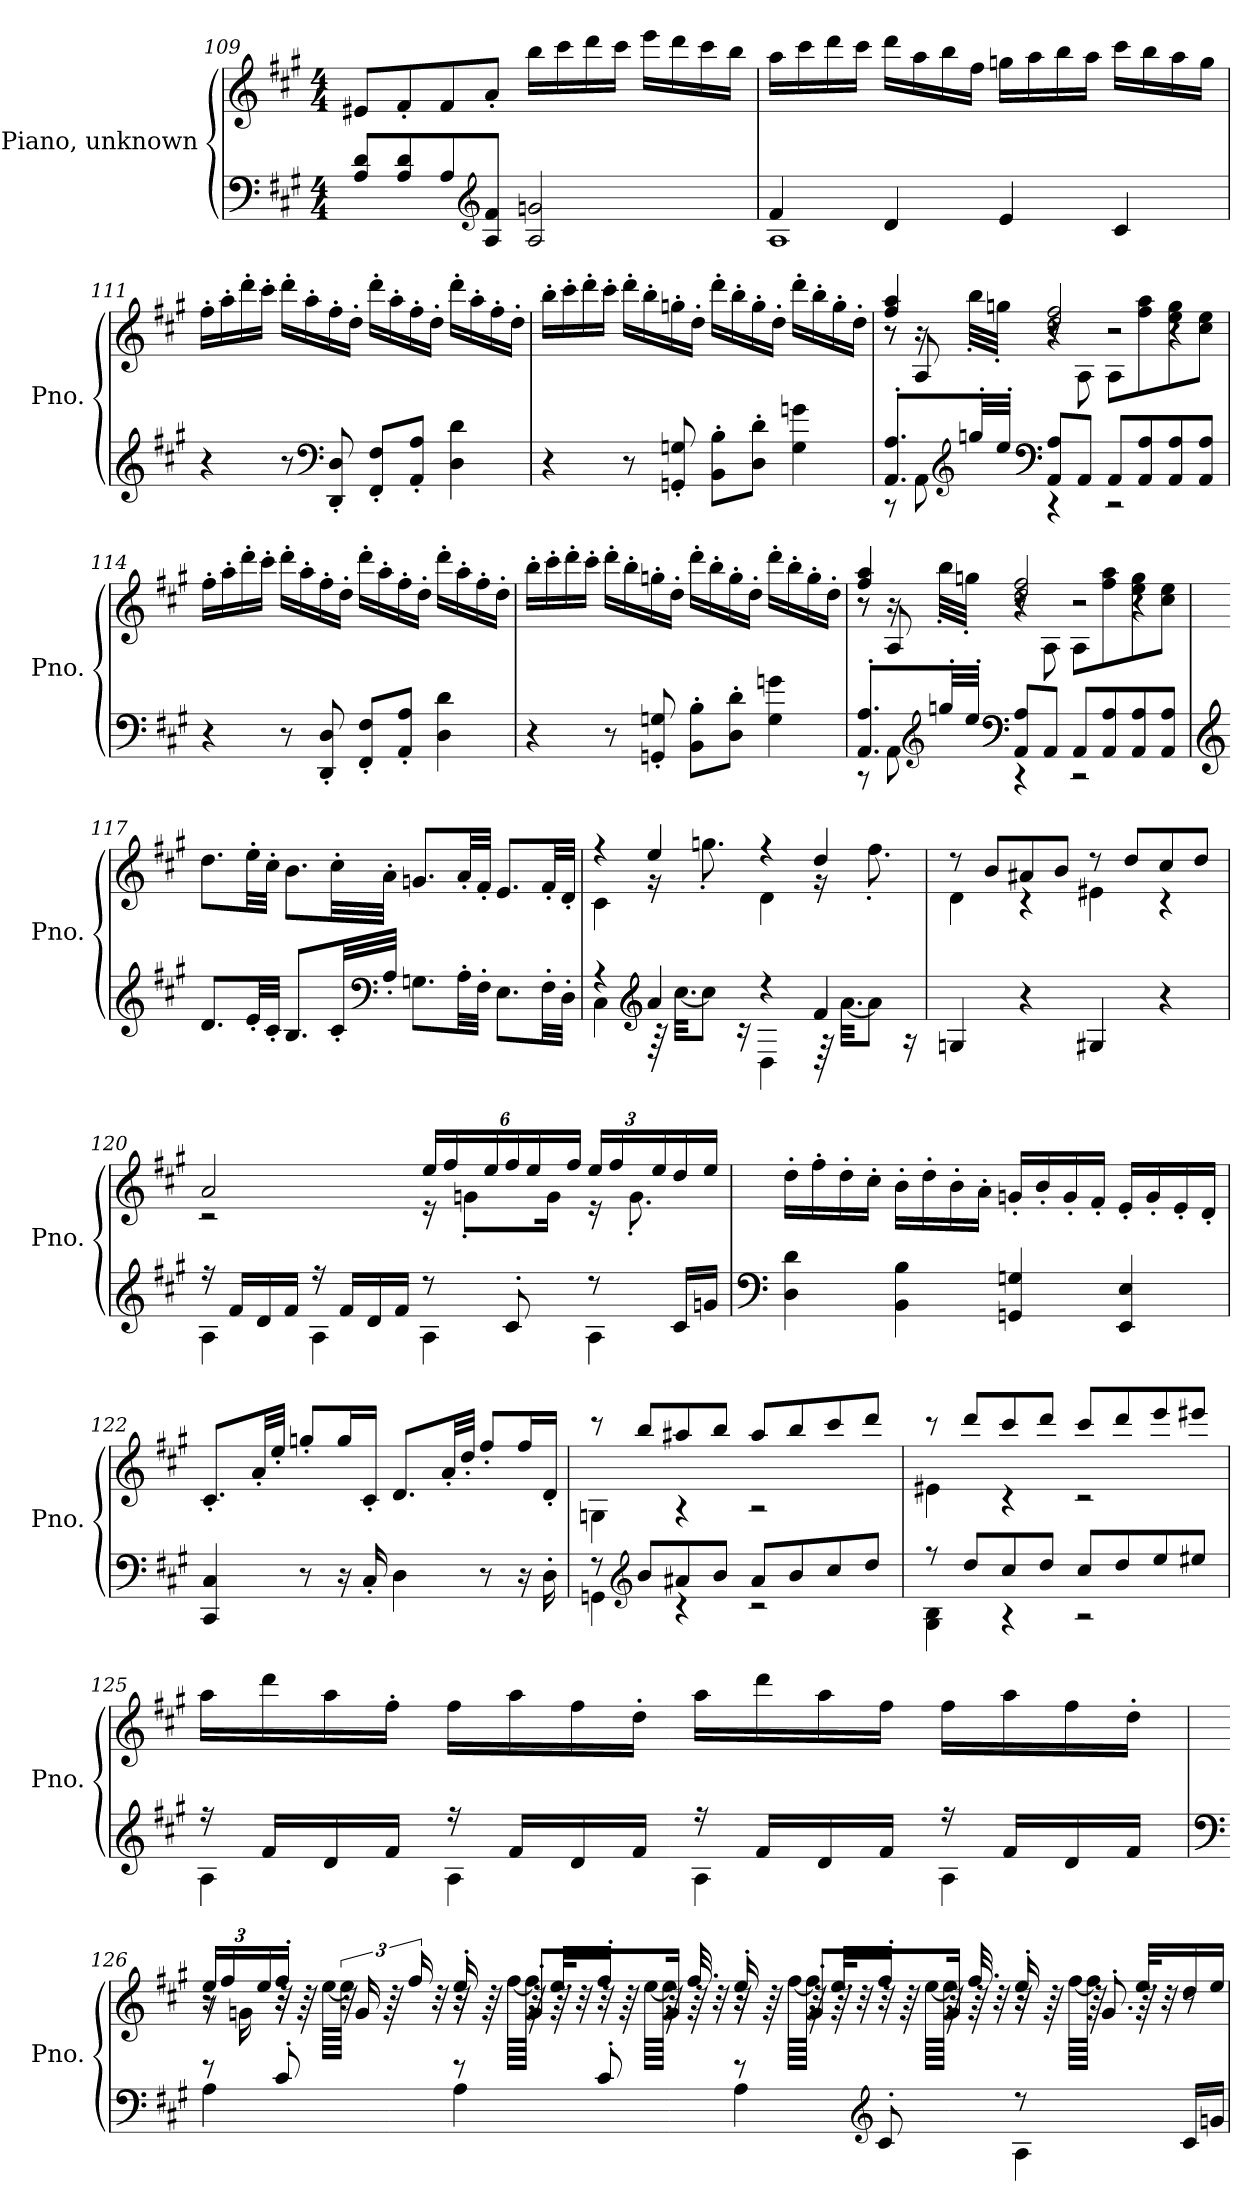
**kern	**kern
*part1	*part1
*staff2	*staff1
*I"Piano, unknown	*
*I'Pno.	*
*clefF4	*clefG2
*k[f#c#g#]	*k[f#c#g#]
*M4/4	*M4/4
=109	=109
8A/ 8d/L	8e#X/L
8A/ 8d/	8f#'/
8A/	8f#/
*clefG2	*
8A/ 8f#/J	8a'/J
2A/ 2gn/	16bb\LL
.	16ccc#\
.	16ddd\
.	16ccc#\JJ
.	16eee\LL
.	16ddd\
.	16ccc#\
.	16bb\JJ
!!LO:LB:g=z
=110	=110
*^	*
4f#/	1A	16aa\LL
.	.	16ccc#\
.	.	16ddd\
.	.	16ccc#\JJ
4d/	.	16ddd\LL
.	.	16aa\
.	.	16bb\
.	.	16ff#\JJ
4e/	.	16ggn\LL
.	.	16aa\
.	.	16bb\
.	.	16aa\JJ
4c#/	.	16ccc#\LL
.	.	16bb\
.	.	16aa\
.	.	16gg\JJ
*v	*v	*
=111	=111
4r	16ff#'\LL
.	16aa'\
.	16ddd'\
.	16ccc#'\JJ
8r	16ddd'\LL
.	16aa'\
*clefF4	*
8DD/' 8D/'	16ff#'\
.	16dd'\JJ
8FF#/' 8F#/'L	16ddd'\LL
.	16aa'\
8AA/' 8A/'J	16ff#'\
.	16dd'\JJ
4D\ 4d\	16ddd'\LL
.	16aa'\
.	16ff#'\
.	16dd'\JJ
!!LO:LB:g=z
=112	=112
4r	16bb'\LL
.	16ccc#'\
.	16ddd'\
.	16ccc#'\JJ
8r	16ddd'\LL
.	16bb'\
8GGn/' 8Gn/'	16ggn'\
.	16dd'\JJ
8BB\' 8B\'L	16ddd'\LL
.	16bb'\
8D\' 8d\'J	16gg'\
.	16dd'\JJ
4G\ 4gn\	16ddd'\LL
.	16bb'\
.	16gg'\
.	16dd'\JJ
=113	=113
*^	*^
*	*	*	*^
8.AA/' 8.A/'L	8r	4ff#/ 4aa/	8r	8r
.	8AA\	.	16r	8A/
*clefG2	*	*	*	*
32ggn'/LL	.	.	32bb'\LLL	.
32ee'/JJJ	.	.	32ggn'\JJJ	.
*clefF4	*	*	*	*
8AA/ 8A/L	4r	2dd/ 2ff#/	8r	4r
8AA/J	.	.	8A\	.
8AA/L	2r	.	8A\L	2r
8AA/ 8A/	.	.	8ff#\ 8aa\	.
8AA/ 8A/	.	4r	8ee\ 8gg\	.
8AA/ 8A/J	.	.	8cc#\ 8ee\J	.
*v	*v	*	*	*
*	*v	*v	*v
!!LO:PB:g=z
=114	=114
4r	16ff#'\LL
.	16aa'\
.	16ddd'\
.	16ccc#'\JJ
8r	16ddd'\LL
.	16aa'\
8DD/' 8D/'	16ff#'\
.	16dd'\JJ
8FF#/' 8F#/'L	16ddd'\LL
.	16aa'\
8AA/' 8A/'J	16ff#'\
.	16dd'\JJ
4D\ 4d\	16ddd'\LL
.	16aa'\
.	16ff#'\
.	16dd'\JJ
=115	=115
4r	16bb'\LL
.	16ccc#'\
.	16ddd'\
.	16ccc#'\JJ
8r	16ddd'\LL
.	16bb'\
8GGn/' 8Gn/'	16ggn'\
.	16dd'\JJ
8BB\' 8B\'L	16ddd'\LL
.	16bb'\
8D\' 8d\'J	16gg'\
.	16dd'\JJ
4G\ 4gn\	16ddd'\LL
.	16bb'\
.	16gg'\
.	16dd'\JJ
!!LO:LB:g=z
=116	=116
*^	*^
*	*	*	*^
8.AA/' 8.A/'L	8r	4ff#/ 4aa/	8r	8r
.	8AA\	.	16r	8A/
*clefG2	*	*	*	*
32ggn'/LL	.	.	32bb'\LLL	.
32ee'/JJJ	.	.	32ggn'\JJJ	.
*clefF4	*	*	*	*
8AA/ 8A/L	4r	2dd/ 2ff#/	8r	4r
8AA/J	.	.	8A\	.
8AA/L	2r	.	8A\L	2r
8AA/ 8A/	.	.	8ff#\ 8aa\	.
8AA/ 8A/	.	4r	8ee\ 8gg\	.
8AA/ 8A/J	.	.	8cc#\ 8ee\J	.
*v	*v	*	*	*
*	*v	*v	*v
=117	=117
*clefG2	*
8.d/L	8.dd\L
32e'/LL	32ee'\LL
32c#'/JJJ	32cc#'\JJJ
8.B/L	8.b\L
32c#'/LL	32cc#'\LL
*clefF4	*
32A'/JJJ	32a'\JJJ
8.Gn\L	8.gn/L
32A'\LL	32a'/LL
32F#'\JJJ	32f#'/JJJ
8.E\L	8.e/L
32F#'\LL	32f#'/LL
32D'\JJJ	32d'/JJJ
!!LO:LB:g=z
=118	=118
*^	*^
4r	4C#\	4r	4c#\
*clefG2	*	*	*
4a/	64r	4ee/	16r
.	[32.cc#\KKL	.	.
.	8cc#\J]	.	8.ggn'\
.	16r	.	.
4r	4D\	4r	4d\
4f#/	64r	4dd/	16r
.	[32.a\KKL	.	.
.	8a\J]	.	8.ff#'\
.	16r	.	.
*v	*v	*	*
=119	=119	=119
4Gn/	8r	4d\
.	8b/L	.
4r	8a#X/	4r
.	8b/J	.
4G#X/	8r	4e#X\
.	8dd/L	.
4r	8cc#/	4r
.	8dd/J	.
!!LO:LB:g=z	!!
=120	=120	=120
*^	*	*
16r	4A\	2a/	2r
16f#/LL	.	.	.
16d/	.	.	.
16f#/JJ	.	.	.
16r	4A\	.	.
16f#/LL	.	.	.
16d/	.	.	.
16f#/JJ	.	.	.
*	*	*Xbrackettup	*
8r	4A\	24ee/LL	16r
.	.	24ff#/	.
.	.	.	8gn'\L
.	.	24ee/	.
8c#'/	.	24ff#/	.
.	.	24ee/	.
.	.	.	16g\Jk
.	.	24ff#/JJ	.
8r	4A\	24ee/LL	16r
.	.	24ff#/	.
.	.	.	8.g'\
.	.	24ee/	.
16c#/LL	.	16dd/	.
16gn/JJ	.	16ee/JJ	.
*v	*v	*	*
*	*v	*v
=121	=121
*clefF4	*
4D\ 4d\	16dd'\LL
.	16ff#'\
.	16dd'\
.	16cc#'\JJ
4BB\ 4B\	16b'\LL
.	16dd'\
.	16b'\
.	16a'\JJ
4GGn/ 4Gn/	16gn'/LL
.	16b'/
.	16g'/
.	16f#'/JJ
4EE/ 4E/	16e'/LL
.	16g'/
.	16e'/
.	16d'/JJ
!!LO:LB:g=z
=122	=122
4CC#/ 4C#/	8.c#'/L
.	32a'/LL
.	32ee'/JJJ
8r	8ggn'/L
16r	16gg/L
16C#'/	16c#'/JJ
4D\	8.d/L
.	32a'/LL
.	32dd'/JJJ
8r	8ff#'/L
16r	16ff#/L
16D'\	16d'/JJ
=123	=123
*^	*^
8r	4GGn\	8r	4Gn\
*clefG2	*	*	*
8b/L	.	8bb/L	.
8a#X/	4r	8aa#X/	4r
8b/J	.	8bb/J	.
8a#/L	2r	8aa#/L	2r
8b/	.	8bb/	.
8cc#/	.	8ccc#/	.
8dd/J	.	8ddd/J	.
=124	=124	=124	=124
8r	4G#\ 4B\	8r	4e#X\
8dd/L	.	8ddd/L	.
8cc#/	4r	8ccc#/	4r
8dd/J	.	8ddd/J	.
8cc#/L	2r	8ccc#/L	2r
8dd/	.	8ddd/	.
8ee/	.	8eee/	.
8ee#X/J	.	8eee#X/J	.
*	*	*v	*v
!!LO:LB:g=z
=125	=125	=125
16r	4A\	16aa\LL
16f#/LL	.	16ddd\
16d/	.	16aa\
16f#/JJ	.	16ff#'\JJ
16r	4A\	16ff#\LL
16f#/LL	.	16aa\
16d/	.	16ff#\
16f#/JJ	.	16dd'\JJ
16r	4A\	16aa\LL
16f#/LL	.	16ddd\
16d/	.	16aa\
16f#/JJ	.	16ff#\JJ
16r	4A\	16ff#\LL
16f#/LL	.	16aa\
16d/	.	16ff#\
16f#/JJ	.	16dd'\JJ
!!LO:PB:g=z
=126	=126	=126
*clefF4	*	*
*	*	*^
*	*	*	*^
8r	4A\	24ee/LL	16r	8r
.	.	24ff#/	.	.
.	.	.	16gn\	.
.	.	24ee/	.	.
8c#'/	.	16ff#'/JJ	32r	16r
.	.	.	64r	.
.	.	.	[64ee\LLLL	.
*	*	*brackettup	*	*
.	.	48r	64ee\JJJJ]	16g/
.	.	.	64r	.
.	.	24ff#/	.	.
.	.	.	32r	.
8r	4A\	16ee'/	32r	16r
.	.	.	64r	.
.	.	.	[64ff#\LLLL	.
.	.	64r	64ff#\JJJJ]	8g'/L
.	.	32.ee/KLL	64r	.
.	.	.	32r	.
8c#'/	.	16ff#'/JJ	32r	.
.	.	.	64r	.
.	.	.	[64ee\LLLL	.
.	.	64r	64ee\JJJJ]	16g/Jk
.	.	32.ff#/	64r	.
.	.	.	32r	.
8r	4A\	16ee'/	32r	16r
.	.	.	64r	.
.	.	.	[64ff#\LLLL	.
.	.	64r	64ff#\JJJJ]	8g'/L
.	.	32.ee/KLL	64r	.
.	.	.	32r	.
*clefG2	*	*	*	*
8c#'/	.	16ff#'/JJ	32r	.
.	.	.	64r	.
.	.	.	[64ee\LLLL	.
.	.	64r	64ee\JJJJ]	16g/Jk
.	.	32.ff#/	64r	.
.	.	.	32r	.
8r	4A\	16ee'/	32r	16r
.	.	.	64r	.
.	.	.	[64ff#\LLLL	.
.	.	64r	64ff#\JJJJ]	8.g'/
.	.	32.ee/KLL	64r	.
.	.	.	32r	.
16c#/LL	.	16dd/	8r	.
16gn/JJ	.	16ee/JJ	.	.
*v	*v	*	*	*
*	*v	*v	*v
=	=
*-	*-
